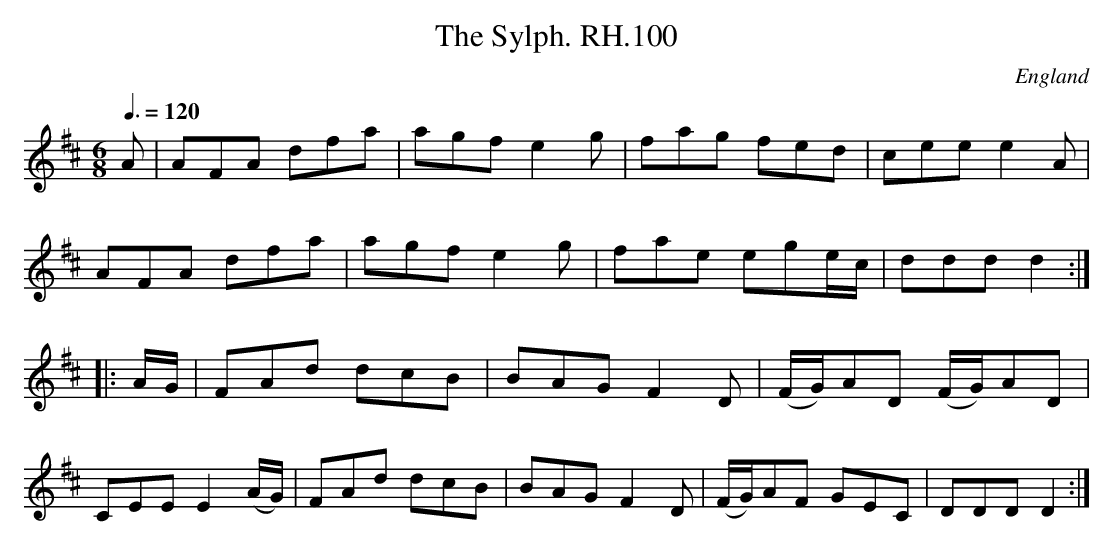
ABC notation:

X:1
T:Sylph. RH.100, The
O:England
M:6/8
L:1/8
Q:3/8=120
K:D
A|AFA dfa|agf e2g|fag fed|cee e2A|
AFA dfa|agf e2g|fae ege/c/|ddd d2:|
|:A/G/|FAd dcB|BAG F2D|(F/G/)AD (F/G/)AD|
CEE E2(A/G/)|FAd dcB|BAG F2D|(F/G/)AF GEC|DDD D2:|
